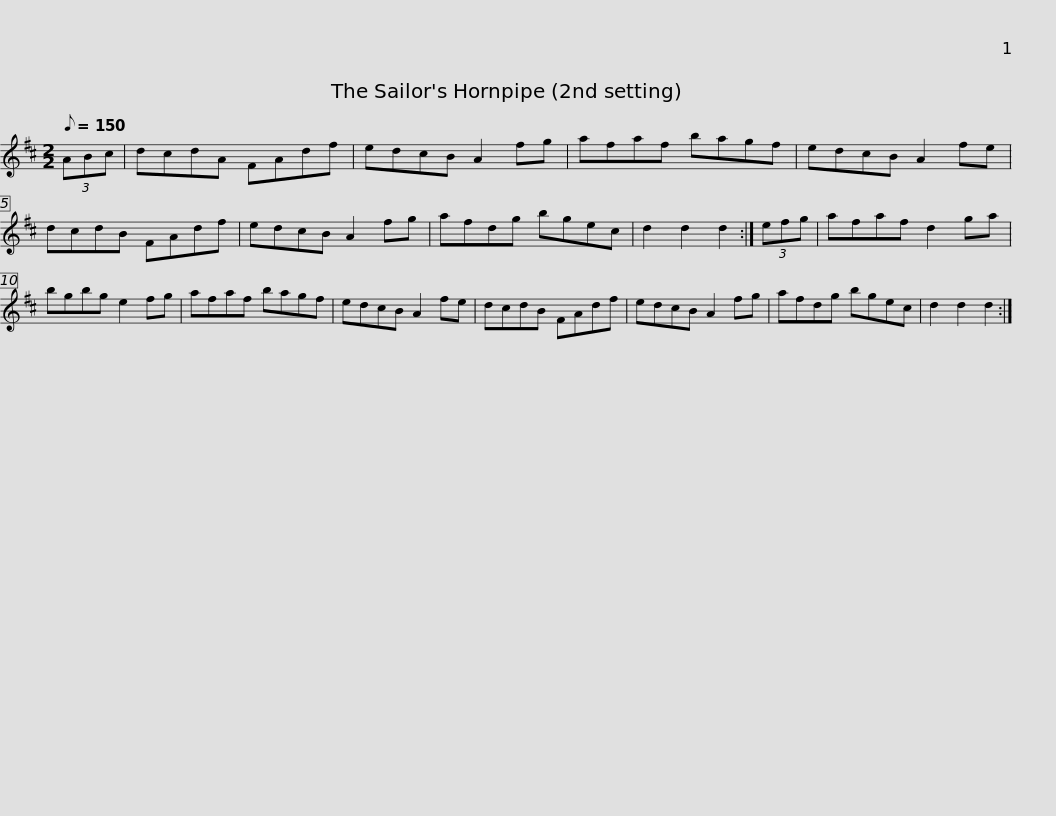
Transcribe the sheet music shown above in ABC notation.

X:1
L:1/8
Q:1/8=150
M:2/2
I:linebreak $
K:D
V:1 treble
V:1
 (3ABc | dcdA FAdf | edcB A2 fg | afaf bagf | edcB A2 fe | %5
 dcdB FAdf |$ edcB A2 fg | afdg bgec | d2 d2 d2 :| (3efg | %10
 afaf d2 ga | bgbg e2 fg |$ afaf bagf | edcB A2 fe | dcdB FAdf | %15
 edcB A2 fg | afdg bgec | d2 d2 d2 :| %18
